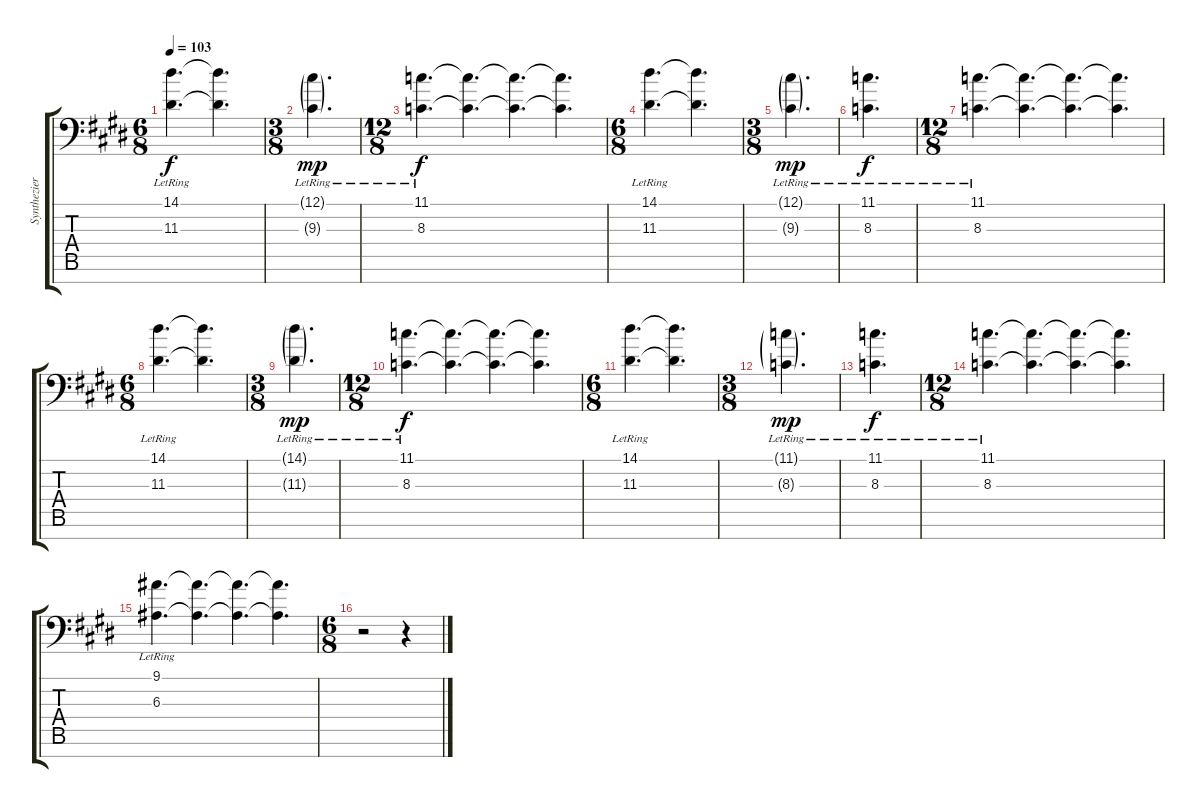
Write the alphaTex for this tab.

\track ("Synthezier" "Synthezier") {instrument lead6voice}
\staff {score tabs}
\tuning (Db4 Ab3 E3 B2 Gb2 Db2 Ab1) {hide}
\ts (6 8)
\tempo 103
\clef f4
\ks e
(14.1{lr} 11.3{lr}).4{d dy f} (14.1{t} 11.3{t}).4{d} |
\ts (3 8)
\ks c#minor
(12.1{g lr} 9.3{g lr}).4{d dy mp} |
\ts (12 8)
(11.1{lr} 8.3{lr}).4{d dy f} (11.1{t} 8.3{t}).4{d} (11.1{t} 8.3{t}).4{d} (11.1{t} 8.3{t}).4{d} |
\ts (6 8)
\ks e
(14.1{lr} 11.3{lr}).4{d} (14.1{t} 11.3{t}).4{d} |
\ts (3 8)
\ks c#minor
(12.1{g lr} 9.3{g lr}).4{d dy mp} |
(11.1{lr} 8.3{lr}).4{d dy f} |
\ts (12 8)
(11.1{lr} 8.3{lr}).4{d} (11.1{t} 8.3{t}).4{d} (11.1{t} 8.3{t}).4{d} (11.1{t} 8.3{t}).4{d} |
\ts (6 8)
\ks e
(14.1{lr} 11.3{lr}).4{d} (14.1{t} 11.3{t}).4{d} |
\ts (3 8)
\ks c#minor
(14.1{g lr} 11.3{g lr}).4{d dy mp} |
\ts (12 8)
(11.1{lr} 8.3{lr}).4{d dy f} (11.1{t} 8.3{t}).4{d} (11.1{t} 8.3{t}).4{d} (11.1{t} 8.3{t}).4{d} |
\ts (6 8)
\ks e
(14.1{lr} 11.3{lr}).4{d} (14.1{t} 11.3{t}).4{d} |
\ts (3 8)
\ks c#minor
(11.1{g lr} 8.3{g lr}).4{d dy mp} |
(11.1{lr} 8.3{lr}).4{d dy f} |
\ts (12 8)
(11.1{lr} 8.3{lr}).4{d} (11.1{t} 8.3{t}).4{d} (11.1{t} 8.3{t}).4{d} (11.1{t} 8.3{t}).4{d} |
\ks e
(9.1{lr} 6.3{lr}).4{d} (9.1{t} 6.3{t}).4{d} (9.1{t} 6.3{t}).4{d} (9.1{t} 6.3{t}).4{d} |
\ts (6 8)
r.2 r.4
